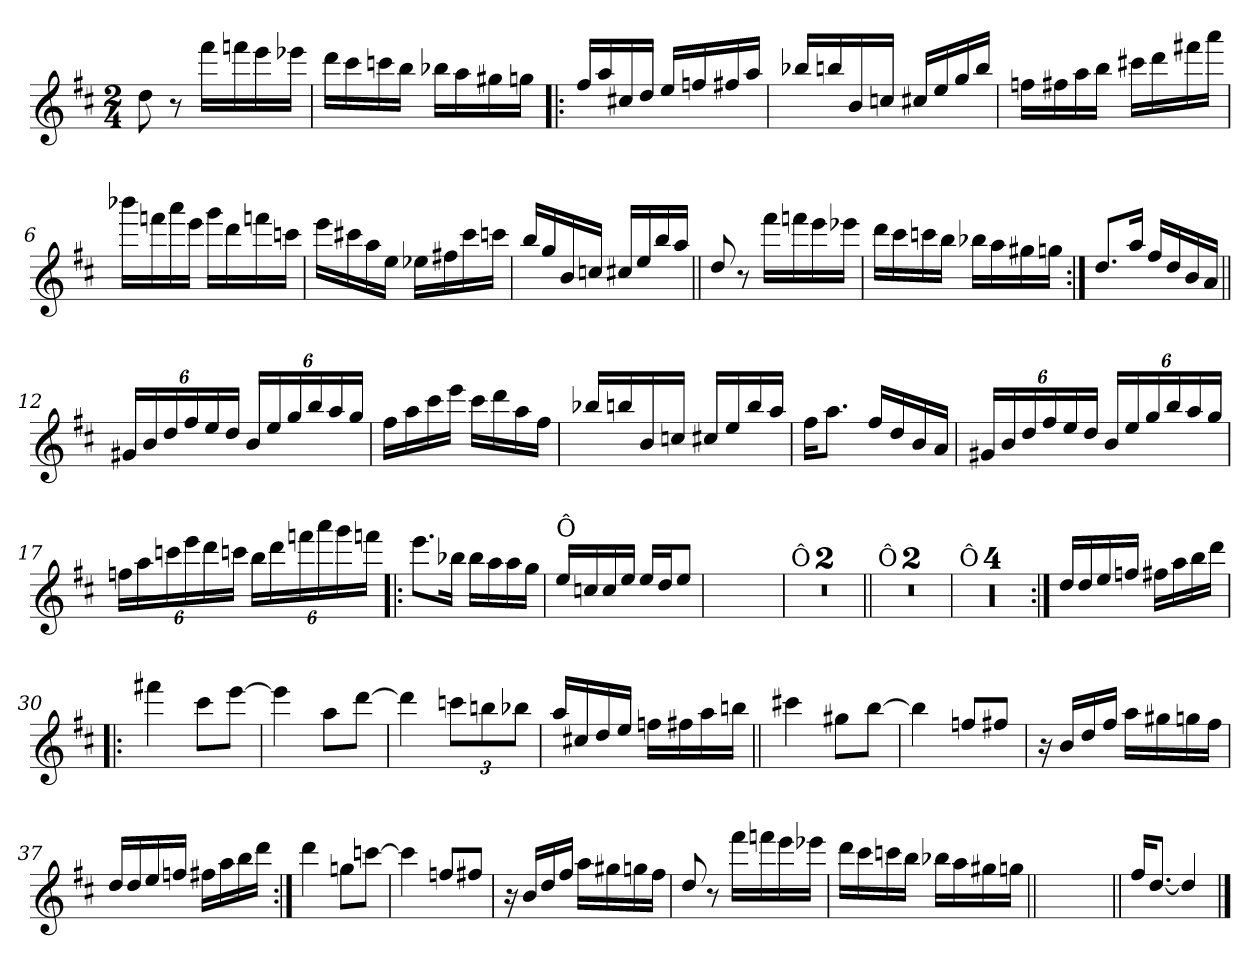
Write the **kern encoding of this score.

**kern
*part1
*staff1
*clefG2
*k[f#c#]
*D:
*M2/4
=1
8dd\
8r
16fff#\LL
16fffn\
16eee\
16eee-X\JJ
=2
16ddd\LL
16ccc#\
16cccn\
16bb\JJ
16bb-X\LL
16aa\
16gg#X\
16ggn\JJ
=3!|:
16ff#/LL
16aa/
16cc#X/
16dd/JJ
16ee/LL
16ffn/
16ff#X/
16aa/JJ
=4
16bb-X/LL
16bbn/
16b/
16ccn/JJ
16cc#X/LL
16ee/
16gg/
16bb/JJ
!!LO:LB:g=z
=5
16ffn\LL
16ff#X\
16aa\
16bb\JJ
16ccc#X\LL
16ddd\
16fff#X\
16aaa\JJ
=6
16bbb-X\LL
16fffn\
16aaa\
16eee\JJ
16ggg\LL
16ddd\
16fffn\
16cccn\JJ
=7
16eee\LL
16ccc#X\
16aa\
16ee\JJ
16ee-X\LL
16ff#X\
16ccc#\
16cccn\JJ
=8
16bb/LL
16gg/
16b/
16ccn/JJ
16cc#X/LL
16ee/
16bb/
16aa/JJ
!!LO:LB:g=z
=9||
8dd/
8r
16fff#\LL
16fffn\
16eee\
16eee-X\JJ
=10
16ddd\LL
16ccc#\
16cccn\
16bb\JJ
16bb-X\LL
16aa\
16gg#X\
16ggn\JJ
=11:|!
8.dd/L
16aa/Jk
16ff#/LL
16dd/
16b/
16a/JJ
=12||
24g#X/LL
24b/
24dd/
24ff#/
24ee/
24dd/JJ
24b/LL
24ee/
24gg/
24bb/
24aa/
24gg/JJ
!!LO:LB:g=z
=13
16ff#\LL
16aa\
16ccc#\
16eee\JJ
16ccc#\LL
16ddd\
16aa\
16ff#\JJ
=14
16bb-X/LL
16bbn/
16b/
16ccn/JJ
16cc#X/LL
16ee/
16bb/
16aa/JJ
=15
16ff#\KL
8.aa\J
16ff#/LL
16dd/
16b/
16a/JJ
=16
24g#X/LL
24b/
24dd/
24ff#/
24ee/
24dd/JJ
24b/LL
24ee/
24gg/
24bb/
24aa/
24gg/JJ
!!LO:LB:g=z
=17
24ffn\LL
24aa\
24cccn\
24eee\
24ddd\
24cccn\JJ
24bb\LL
24ddd\
24fffn\
24aaa\
24ggg\
24fffn\JJ
=18!|:
8.eee\L
16bb-X\Jk
16bb-\LL
16aa\
16aa\
16gg\JJ
=19
!LO:TX:a:t=Ô
16ee/LL
16ccn/
16cc/
16ee/JJ
16ee/LL
16dd/J
8ee/J
=20
2ryy
=21
!LO:TX:a:t=Ô
2ryy
!!LO:LB:g=z
=22||
2ryy
=23
!LO:TX:a:t=Ô
2ryy
=24
2ryy
=25
!LO:TX:a:t=Ô
2ryy
=26:|!
2ryy
=27
2ryy
!!LO:LB:g=z
=28
2ryy
=29
16dd/LL
16dd/
16ee/
16ffn/JJ
16ff#X\LL
16aa\
16bb\
16ddd\JJ
=30!|:
4fff#X\
8ccc#\L
[8eee\J
=31
4eee\]
8aa\L
[8ddd\J
=32
4ddd\]
12cccn\L
12bbn\
12bb-X\J
!!LO:LB:g=z
=33
16aa/LL
16cc#X/
16dd/
16ee/JJ
16ffn\LL
16ff#X\
16aa\
16bbn\JJ
=34||
4ccc#X\
8gg#X\L
[8bb\J
=35
4bb\]
8ffn/L
8ff#X/J
=36
16r
16b/LL
16dd/
16ff#/JJ
16aa\LL
16gg#X\
16ggn\
16ff#\JJ
!!LO:LB:g=z
=37
16dd/LL
16dd/
16ee/
16ffn/JJ
16ff#X\LL
16aa\
16bb\
16ddd\JJ
=38:|!
4ddd\
8ggn\L
[8cccn\J
=39
4ccc\]
8ffn/L
8ff#X/J
=40
16r
16b/LL
16dd/
16ff#/JJ
16aa\LL
16gg#X\
16ggn\
16ff#\JJ
!!LO:LB:g=z
=41
8dd/
8r
16fff#\LL
16fffn\
16eee\
16eee-X\JJ
=42
16ddd\LL
16ccc#\
16cccn\
16bb\JJ
16bb-X\LL
16aa\
16gg#X\
16ggn\JJ
=43||
2ryy
=44||
16ff#/KL
[8.dd/J
4dd/]
==
*-
